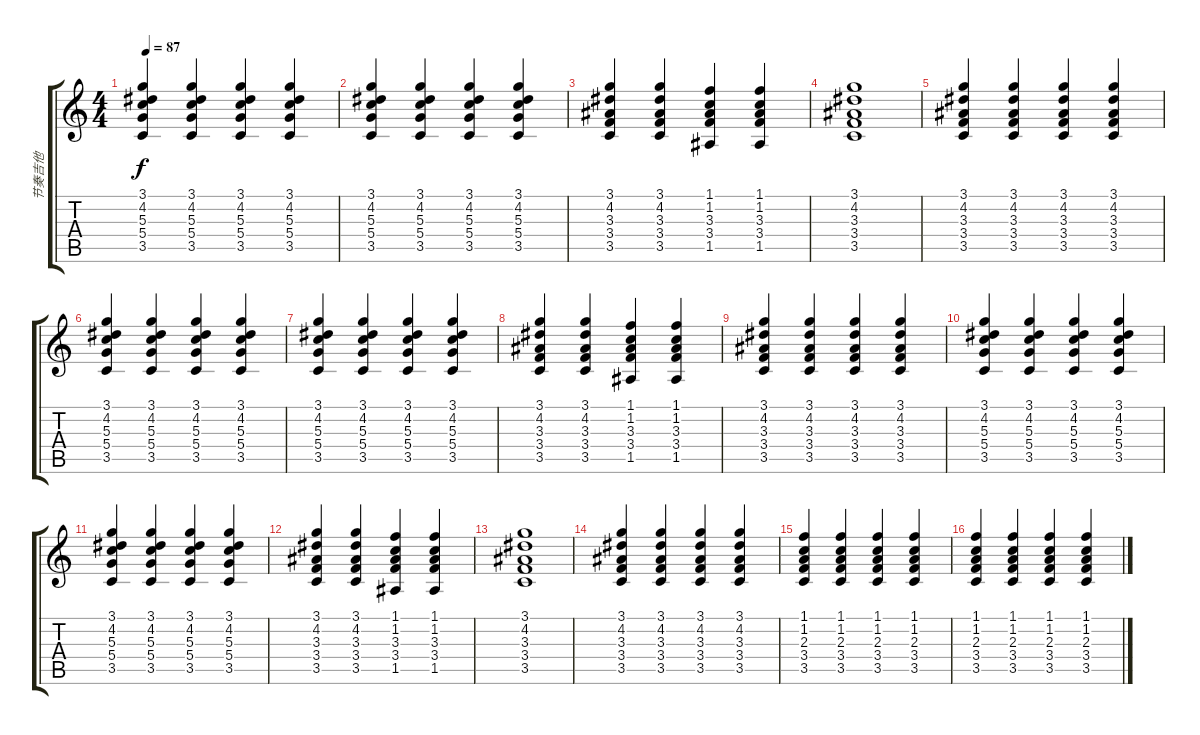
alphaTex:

\track ("节奏吉他" "节奏吉他") {instrument acousticguitarnylon}
\staff {score tabs}
\tuning (E4 B3 G3 D3 A2 E2) {hide}
\ts (4 4)
\tempo 87
\clef g2
\ks c
(3.1 4.2 5.3 5.4 3.5).4{dy f} (3.1 4.2 5.3 5.4 3.5).4 (3.1 4.2 5.3 5.4 3.5).4 (3.1 4.2 5.3 5.4 3.5).4 |
(3.1 4.2 5.3 5.4 3.5).4 (3.1 4.2 5.3 5.4 3.5).4 (3.1 4.2 5.3 5.4 3.5).4 (3.1 4.2 5.3 5.4 3.5).4 |
(3.1 4.2 3.3 3.4 3.5).4 (3.1 4.2 3.3 3.4 3.5).4 (1.1 1.2 3.3 3.4 1.5).4 (1.1 1.2 3.3 3.4 1.5).4 |
(3.1 4.2 3.3 3.4 3.5).1 |
(3.1 4.2 3.3 3.4 3.5).4 (3.1 4.2 3.3 3.4 3.5).4 (3.1 4.2 3.3 3.4 3.5).4 (3.1 4.2 3.3 3.4 3.5).4 |
(3.1 4.2 5.3 5.4 3.5).4 (3.1 4.2 5.3 5.4 3.5).4 (3.1 4.2 5.3 5.4 3.5).4 (3.1 4.2 5.3 5.4 3.5).4 |
(3.1 4.2 5.3 5.4 3.5).4 (3.1 4.2 5.3 5.4 3.5).4 (3.1 4.2 5.3 5.4 3.5).4 (3.1 4.2 5.3 5.4 3.5).4 |
(3.1 4.2 3.3 3.4 3.5).4 (3.1 4.2 3.3 3.4 3.5).4 (1.1 1.2 3.3 3.4 1.5).4 (1.1 1.2 3.3 3.4 1.5).4 |
(3.1 4.2 3.3 3.4 3.5).4 (3.1 4.2 3.3 3.4 3.5).4 (3.1 4.2 3.3 3.4 3.5).4 (3.1 4.2 3.3 3.4 3.5).4 |
(3.1 4.2 5.3 5.4 3.5).4 (3.1 4.2 5.3 5.4 3.5).4 (3.1 4.2 5.3 5.4 3.5).4 (3.1 4.2 5.3 5.4 3.5).4 |
(3.1 4.2 5.3 5.4 3.5).4 (3.1 4.2 5.3 5.4 3.5).4 (3.1 4.2 5.3 5.4 3.5).4 (3.1 4.2 5.3 5.4 3.5).4 |
(3.1 4.2 3.3 3.4 3.5).4 (3.1 4.2 3.3 3.4 3.5).4 (1.1 1.2 3.3 3.4 1.5).4 (1.1 1.2 3.3 3.4 1.5).4 |
(3.1 4.2 3.3 3.4 3.5).1 |
(3.1 4.2 3.3 3.4 3.5).4 (3.1 4.2 3.3 3.4 3.5).4 (3.1 4.2 3.3 3.4 3.5).4 (3.1 4.2 3.3 3.4 3.5).4 |
(1.1 1.2 2.3 3.4 3.5).4 (1.1 1.2 2.3 3.4 3.5).4 (1.1 1.2 2.3 3.4 3.5).4 (1.1 1.2 2.3 3.4 3.5).4 |
(1.1 1.2 2.3 3.4 3.5).4 (1.1 1.2 2.3 3.4 3.5).4 (1.1 1.2 2.3 3.4 3.5).4 (1.1 1.2 2.3 3.4 3.5).4
